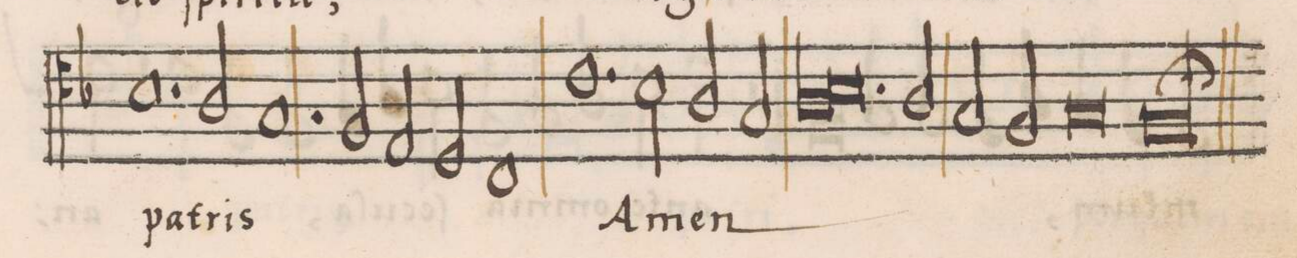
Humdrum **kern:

**kern	**text
*I"TENOR	*
*clefC4	*
*k[b-]	*
*met(C|)	*
*M3/1	*
1.B-\	pa-
2A/	-tris
[y1G/	.
=113-	=113-
2G/]	.
2F/	.
2E/	.
2D/	.
1C/	.
=114-	=114-
1.c\	A-
2B-\	-men
2A/	.
2G/	.
=115-	=115-
*lig	*
1A\	.
1.B-\	.
*Xlig	*
2A/	.
=116-	=116-
2G/	.
2F/	.
0G/	.
=117-	=117-
0.Fl/;	.
==	==
*-	*-
